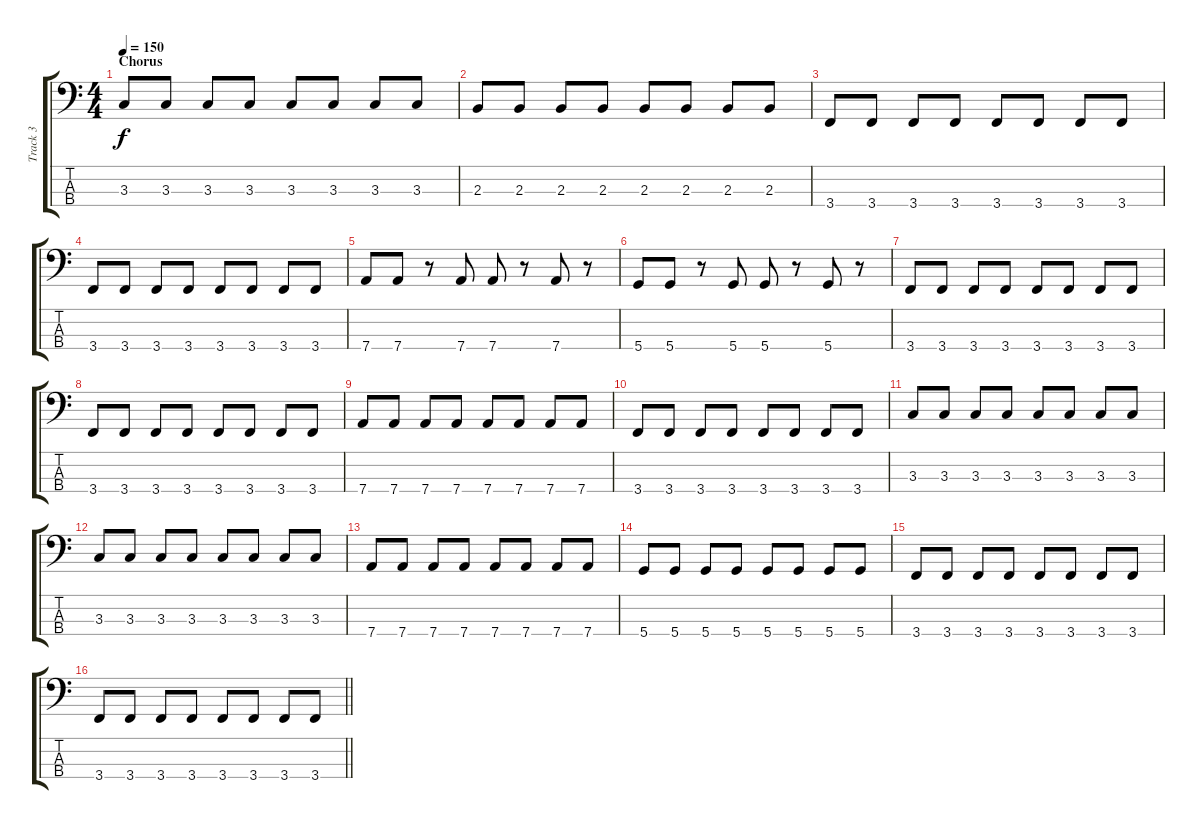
\track ("Track 3" "Track 3") {instrument electricbasspick}
\staff {score tabs}
\tuning (G2 D2 A1 D1) {hide}
\ts (4 4)
\section ("" "Chorus")
\tempo 150
\clef f4
\ks c
3.3.8{dy f} 3.3.8 3.3.8 3.3.8 3.3.8 3.3.8 3.3.8 3.3.8 |
2.3.8 2.3.8 2.3.8 2.3.8 2.3.8 2.3.8 2.3.8 2.3.8 |
3.4.8 3.4.8 3.4.8 3.4.8 3.4.8 3.4.8 3.4.8 3.4.8 |
3.4.8 3.4.8 3.4.8 3.4.8 3.4.8 3.4.8 3.4.8 3.4.8 |
7.4.8 7.4.8 r.8 7.4.8 7.4.8 r.8 7.4.8 r.8 |
5.4.8 5.4.8 r.8 5.4.8 5.4.8 r.8 5.4.8 r.8 |
3.4.8 3.4.8 3.4.8 3.4.8 3.4.8 3.4.8 3.4.8 3.4.8 |
3.4.8 3.4.8 3.4.8 3.4.8 3.4.8 3.4.8 3.4.8 3.4.8 |
7.4.8 7.4.8 7.4.8 7.4.8 7.4.8 7.4.8 7.4.8 7.4.8 |
3.4.8 3.4.8 3.4.8 3.4.8 3.4.8 3.4.8 3.4.8 3.4.8 |
3.3.8 3.3.8 3.3.8 3.3.8 3.3.8 3.3.8 3.3.8 3.3.8 |
3.3.8 3.3.8 3.3.8 3.3.8 3.3.8 3.3.8 3.3.8 3.3.8 |
7.4.8 7.4.8 7.4.8 7.4.8 7.4.8 7.4.8 7.4.8 7.4.8 |
5.4.8 5.4.8 5.4.8 5.4.8 5.4.8 5.4.8 5.4.8 5.4.8 |
3.4.8 3.4.8 3.4.8 3.4.8 3.4.8 3.4.8 3.4.8 3.4.8 |
\barLineRight lightlight
3.4.8 3.4.8 3.4.8 3.4.8 3.4.8 3.4.8 3.4.8 3.4.8
